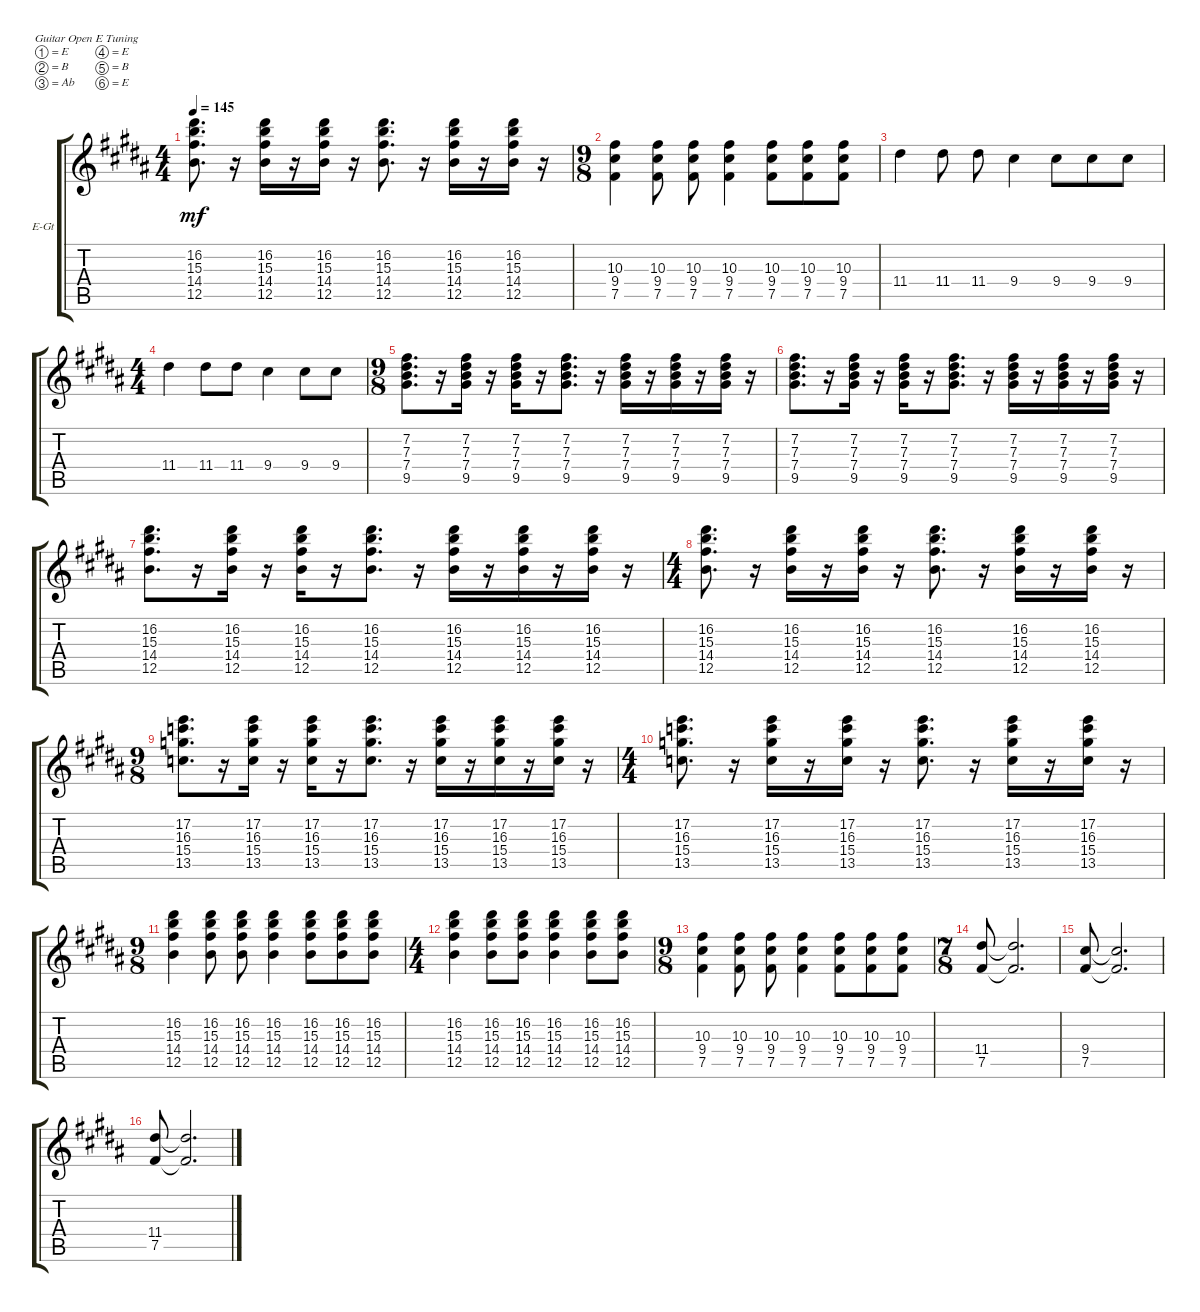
\defaultSystemsLayout 4
\bracketExtendMode groupsimilarinstruments
\firstSystemTrackNameOrientation horizontal
\otherSystemsTrackNameOrientation horizontal
\track ("Electric Guitar" "E-Gt") {instrument electricguitarclean}
\staff {score tabs}
\tuning (E4 B3 Ab3 E3 B2 E2)
\ts (4 4)
\tempo 145
\clef g2
\ks g#minor
(12.5 14.4 15.3 16.2).8{d dy mf} r.16 (12.5 14.4 15.3 16.2).16 r.16 (12.5 14.4 15.3 16.2).16 r.16 (12.5 14.4 15.3 16.2).8{d} r.16 (12.5 14.4 15.3 16.2).16 r.16 (12.5 14.4 15.3 16.2).16 r.16 |
\ts (9 8)
(7.5 9.4 10.3).4 (7.5 9.4 10.3).8 (7.5 9.4 10.3).8 (7.5 9.4 10.3).4 (7.5 9.4 10.3).8 (7.5 9.4 10.3).8 (7.5 9.4 10.3).8 |
11.4.4 11.4.8 11.4.8 9.4.4 9.4.8 9.4.8 9.4.8 |
\ts (4 4)
11.4.4 11.4.8 11.4.8 9.4.4 9.4.8 9.4.8 |
\ts (9 8)
(9.5 7.4 7.3 7.2).8{d} r.16 (9.5 7.4 7.3 7.2).16 r.16 (9.5 7.4 7.3 7.2).16 r.16 (9.5 7.4 7.3 7.2).8{d} r.16 (9.5 7.4 7.3 7.2).16 r.16 (9.5 7.4 7.3 7.2).16 r.16 (9.5 7.4 7.3 7.2).16 r.16 |
(9.5 7.4 7.3 7.2).8{d} r.16 (9.5 7.4 7.3 7.2).16 r.16 (9.5 7.4 7.3 7.2).16 r.16 (9.5 7.4 7.3 7.2).8{d} r.16 (9.5 7.4 7.3 7.2).16 r.16 (9.5 7.4 7.3 7.2).16 r.16 (9.5 7.4 7.3 7.2).16 r.16 |
(12.5 14.4 15.3 16.2).8{d} r.16 (12.5 14.4 15.3 16.2).16 r.16 (12.5 14.4 15.3 16.2).16 r.16 (12.5 14.4 15.3 16.2).8{d} r.16 (12.5 14.4 15.3 16.2).16 r.16 (12.5 14.4 15.3 16.2).16 r.16 (12.5 14.4 15.3 16.2).16 r.16 |
\ts (4 4)
(12.5 14.4 15.3 16.2).8{d} r.16 (12.5 14.4 15.3 16.2).16 r.16 (12.5 14.4 15.3 16.2).16 r.16 (12.5 14.4 15.3 16.2).8{d} r.16 (12.5 14.4 15.3 16.2).16 r.16 (12.5 14.4 15.3 16.2).16 r.16 |
\ts (9 8)
(13.5 15.4 16.3 17.2).8{d} r.16 (13.5 15.4 16.3 17.2).16 r.16 (13.5 15.4 16.3 17.2).16 r.16 (13.5 15.4 16.3 17.2).8{d} r.16 (13.5 15.4 16.3 17.2).16 r.16 (13.5 15.4 16.3 17.2).16 r.16 (13.5 15.4 16.3 17.2).16 r.16 |
\ts (4 4)
(13.5 15.4 16.3 17.2).8{d} r.16 (13.5 15.4 16.3 17.2).16 r.16 (13.5 15.4 16.3 17.2).16 r.16 (13.5 15.4 16.3 17.2).8{d} r.16 (13.5 15.4 16.3 17.2).16 r.16 (13.5 15.4 16.3 17.2).16 r.16 |
\ts (9 8)
(12.5 14.4 15.3 16.2).4 (12.5 14.4 15.3 16.2).8 (12.5 14.4 15.3 16.2).8 (12.5 14.4 15.3 16.2).4 (12.5 14.4 15.3 16.2).8 (12.5 14.4 15.3 16.2).8 (12.5 14.4 15.3 16.2).8 |
\ts (4 4)
(12.5 14.4 15.3 16.2).4 (12.5 14.4 15.3 16.2).8 (12.5 14.4 15.3 16.2).8 (12.5 14.4 15.3 16.2).4 (12.5 14.4 15.3 16.2).8 (12.5 14.4 15.3 16.2).8 |
\ts (9 8)
(7.5 9.4 10.3).4 (7.5 9.4 10.3).8 (7.5 9.4 10.3).8 (7.5 9.4 10.3).4 (7.5 9.4 10.3).8 (7.5 9.4 10.3).8 (7.5 9.4 10.3).8 |
\ts (7 8)
(7.5 11.4).8 (7.5{t} 11.4{t}).2{d} |
(7.5 9.4).8 (7.5{t} 9.4{t}).2{d} |
(7.5 11.4).8 (7.5{t} 11.4{t}).2{d}
